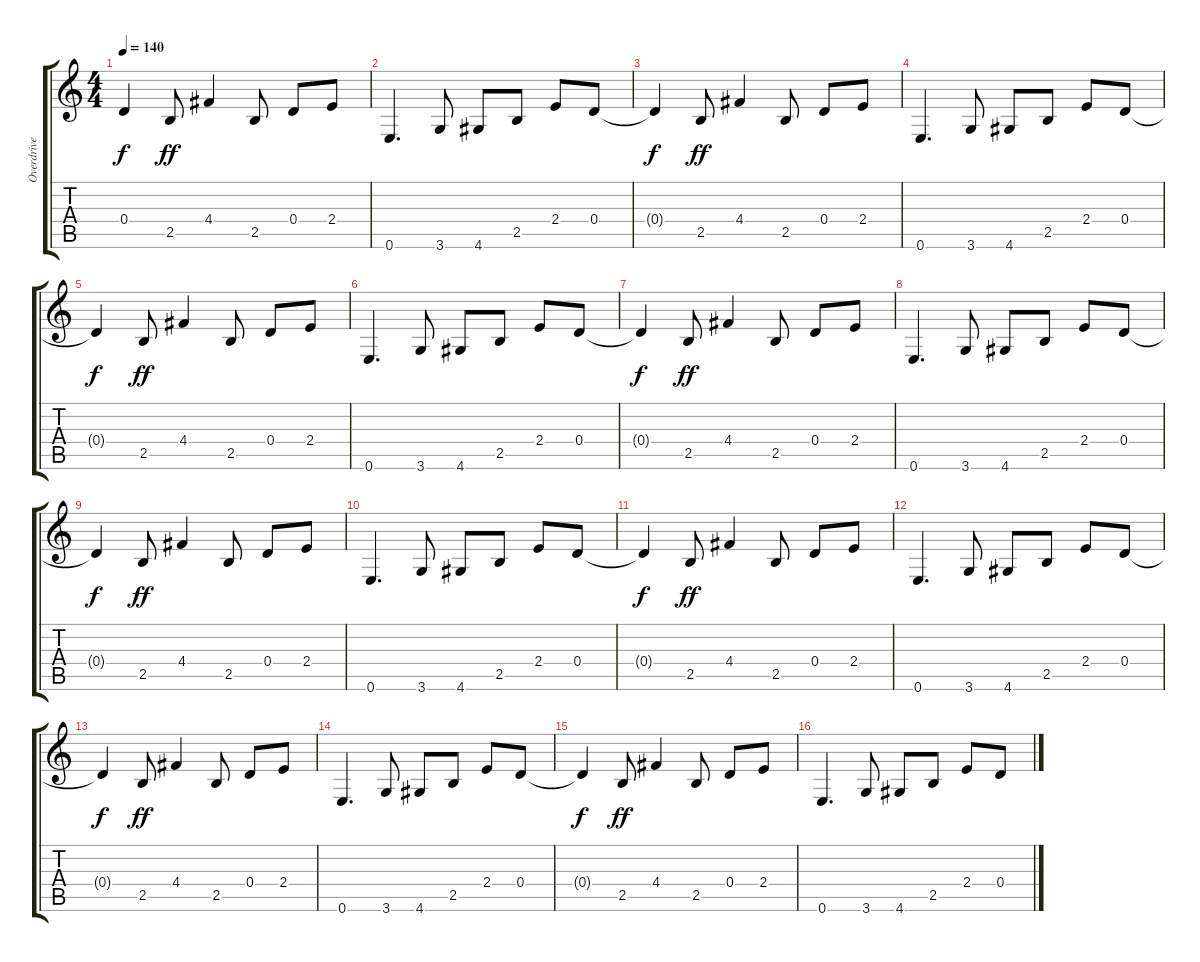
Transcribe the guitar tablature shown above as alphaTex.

\track ("Overdrive Gtr" "Overdrive ") {instrument overdrivenguitar}
\staff {score tabs}
\tuning (E4 B3 G3 D3 A2 E2) {hide}
\ts (4 4)
\tempo 140
\clef g2
\ks c
0.4{t}.4{dy f} 2.5.8{dy ff} 4.4.4 2.5.8 0.4.8 2.4.8 |
0.6.4{d} 3.6.8 4.6.8 2.5.8 2.4.8 0.4.8 |
0.4{t}.4{dy f} 2.5.8{dy ff} 4.4.4 2.5.8 0.4.8 2.4.8 |
0.6.4{d} 3.6.8 4.6.8 2.5.8 2.4.8 0.4.8 |
0.4{t}.4{dy f} 2.5.8{dy ff} 4.4.4 2.5.8 0.4.8 2.4.8 |
0.6.4{d} 3.6.8 4.6.8 2.5.8 2.4.8 0.4.8 |
0.4{t}.4{dy f} 2.5.8{dy ff} 4.4.4 2.5.8 0.4.8 2.4.8 |
0.6.4{d} 3.6.8 4.6.8 2.5.8 2.4.8 0.4.8 |
0.4{t}.4{dy f} 2.5.8{dy ff} 4.4.4 2.5.8 0.4.8 2.4.8 |
0.6.4{d} 3.6.8 4.6.8 2.5.8 2.4.8 0.4.8 |
0.4{t}.4{dy f} 2.5.8{dy ff} 4.4.4 2.5.8 0.4.8 2.4.8 |
0.6.4{d} 3.6.8 4.6.8 2.5.8 2.4.8 0.4.8 |
0.4{t}.4{dy f} 2.5.8{dy ff} 4.4.4 2.5.8 0.4.8 2.4.8 |
0.6.4{d} 3.6.8 4.6.8 2.5.8 2.4.8 0.4.8 |
0.4{t}.4{dy f} 2.5.8{dy ff volume 14} 4.4.4{volume 14} 2.5.8{volume 14} 0.4.8{volume 14} 2.4.8 |
0.6.4{d volume 14} 3.6.8{volume 13} 4.6.8{volume 13} 2.5.8{volume 13} 2.4.8 0.4.8{volume 13}
